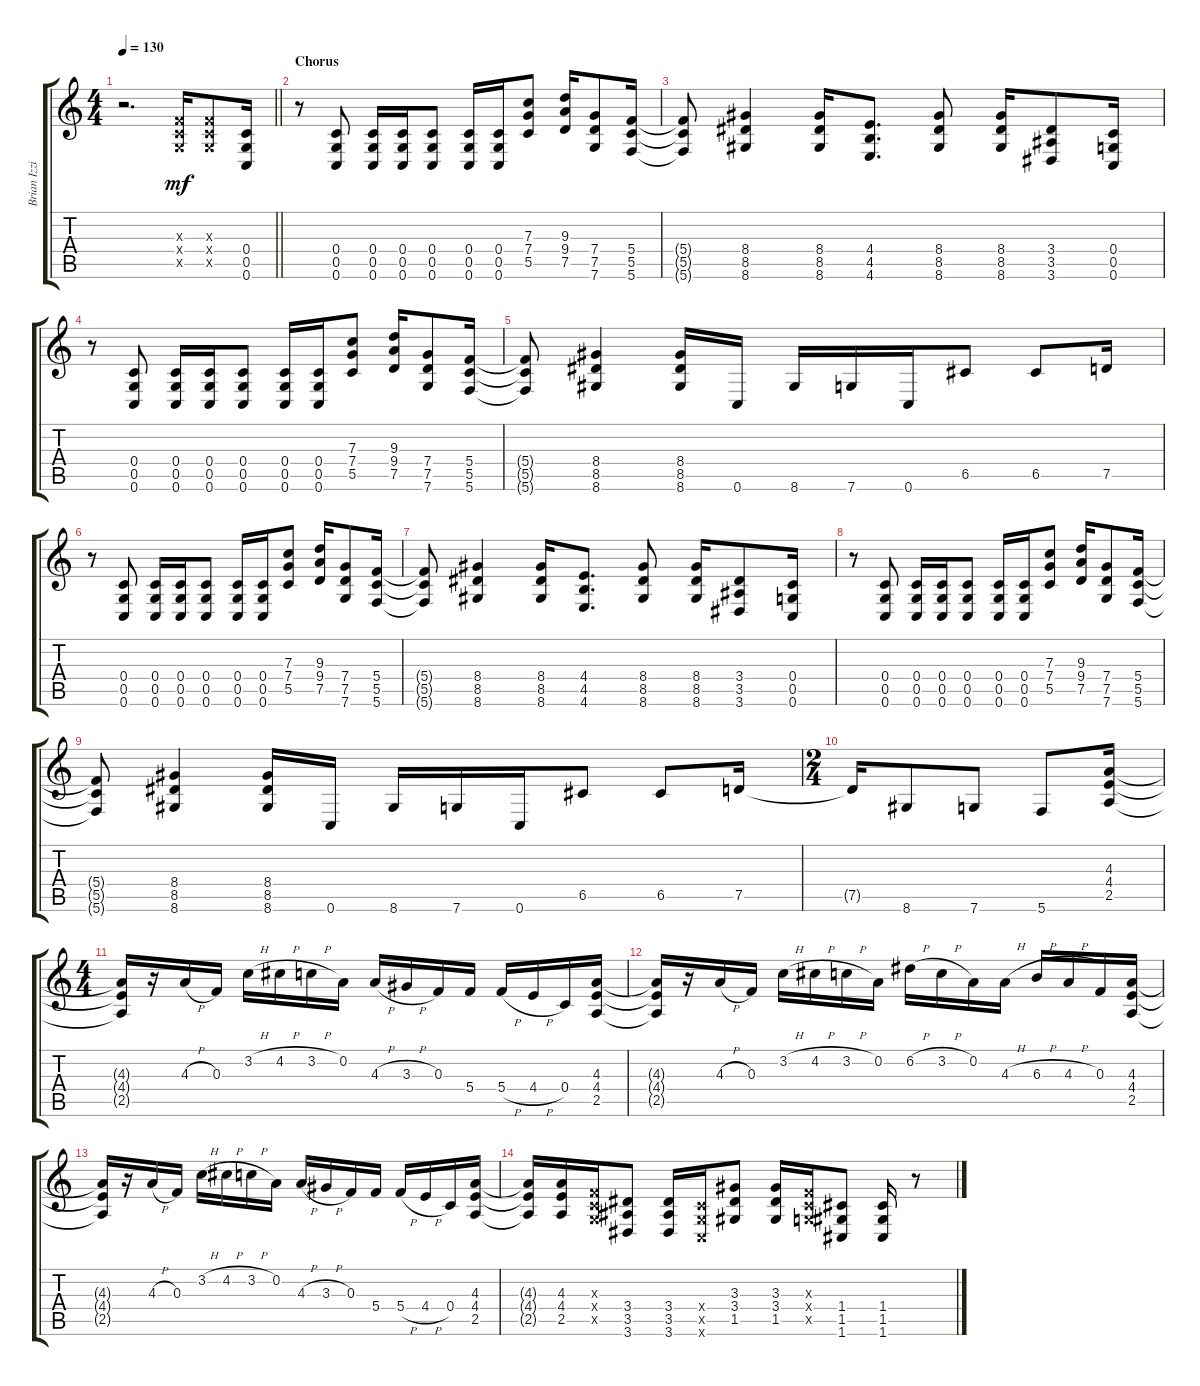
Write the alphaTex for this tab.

\track ("Brian Izzi" "Brian Izzi") {instrument distortionguitar}
\staff {score tabs}
\tuning (D4 A3 F3 C3 G2 C2) {hide}
\ts (4 4)
\tempo 130
\clef g2
\barLineRight lightlight
\ks c
r.2{d dy mf} (0.3{x} 0.4{x} 0.5{x}).16 (0.3{x} 0.4{x} 0.5{x}).8 (0.4 0.5 0.6).16 |
\section ("" "Chorus")
r.8 (0.4 0.5 0.6).8 (0.4 0.5 0.6).16 (0.4 0.5 0.6).16 (0.4 0.5 0.6).8 (0.4 0.5 0.6).16 (0.4 0.5 0.6).16 (7.3 7.4 5.5).8 (9.3 9.4 7.5).16 (7.4 7.5 7.6).8 (5.4 5.5 5.6).16 |
(5.4{t} 5.5{t} 5.6{t}).8 (8.4 8.5 8.6).4 (8.4 8.5 8.6).16 (4.4 4.5 4.6).8{d} (8.4 8.5 8.6).8 (8.4 8.5 8.6).16 (3.4 3.5 3.6).8 (0.4 0.5 0.6).16 |
r.8 (0.4 0.5 0.6).8 (0.4 0.5 0.6).16 (0.4 0.5 0.6).16 (0.4 0.5 0.6).8 (0.4 0.5 0.6).16 (0.4 0.5 0.6).16 (7.3 7.4 5.5).8 (9.3 9.4 7.5).16 (7.4 7.5 7.6).8 (5.4 5.5 5.6).16 |
(5.4{t} 5.5{t} 5.6{t}).8 (8.4 8.5 8.6).4 (8.4 8.5 8.6).16 0.6.16 8.6.16 7.6.16 0.6.16 6.5.8 6.5.8 7.5.16 |
r.8 (0.4 0.5 0.6).8 (0.4 0.5 0.6).16 (0.4 0.5 0.6).16 (0.4 0.5 0.6).8 (0.4 0.5 0.6).16 (0.4 0.5 0.6).16 (7.3 7.4 5.5).8 (9.3 9.4 7.5).16 (7.4 7.5 7.6).8 (5.4 5.5 5.6).16 |
(5.4{t} 5.5{t} 5.6{t}).8 (8.4 8.5 8.6).4 (8.4 8.5 8.6).16 (4.4 4.5 4.6).8{d} (8.4 8.5 8.6).8 (8.4 8.5 8.6).16 (3.4 3.5 3.6).8 (0.4 0.5 0.6).16 |
r.8 (0.4 0.5 0.6).8 (0.4 0.5 0.6).16 (0.4 0.5 0.6).16 (0.4 0.5 0.6).8 (0.4 0.5 0.6).16 (0.4 0.5 0.6).16 (7.3 7.4 5.5).8 (9.3 9.4 7.5).16 (7.4 7.5 7.6).8 (5.4 5.5 5.6).16 |
(5.4{t} 5.5{t} 5.6{t}).8 (8.4 8.5 8.6).4 (8.4 8.5 8.6).16 0.6.16 8.6.16 7.6.16 0.6.16 6.5.8 6.5.8 7.5.16 |
\ts (2 4)
7.5{t}.16 8.6.8 7.6.8 5.6.8 (4.3 4.4 2.5).16 |
\ts (4 4)
(4.3{t} 4.4{t} 2.5{t}).16 r.16 4.3{h}.16 0.3.16 3.2{h}.16 4.2{h}.16 3.2{h}.16 0.2.16 4.3{h}.16 3.3{h}.16 0.3.16 5.4.16 5.4{h}.16 4.4{h}.16 0.4.16 (4.3 4.4 2.5).16 |
(4.3{t} 4.4{t} 2.5{t}).16 r.16 4.3{h}.16 0.3.16 3.2{h}.16 4.2{h}.16 3.2{h}.16 0.2.16 6.2{h}.16 3.2{h}.16 0.2.16 4.3{h}.16 6.3{h}.16 4.3{h}.16 0.3.16 (4.3 4.4 2.5).16 |
(4.3{t} 4.4{t} 2.5{t}).16 r.16 4.3{h}.16 0.3.16 3.2{h}.16 4.2{h}.16 3.2{h}.16 0.2.16 4.3{h}.16 3.3{h}.16 0.3.16 5.4.16 5.4{h}.16 4.4{h}.16 0.4.16 (4.3 4.4 2.5).16 |
(4.3{t} 4.4{t} 2.5{t}).16 (4.3 4.4 2.5).16 (0.3{x} 0.4{x} 0.5{x}).16 (3.4 3.5 3.6).8 (3.4 3.5 3.6).16 (0.4{x} 0.5{x} 0.6{x}).16 (3.3 3.4 1.5).8 (3.3 3.4 1.5).16 (0.3{x} 0.4{x} 0.5{x}).16 (1.4 1.5 1.6).8 (1.4 1.5 1.6).16 r.8
